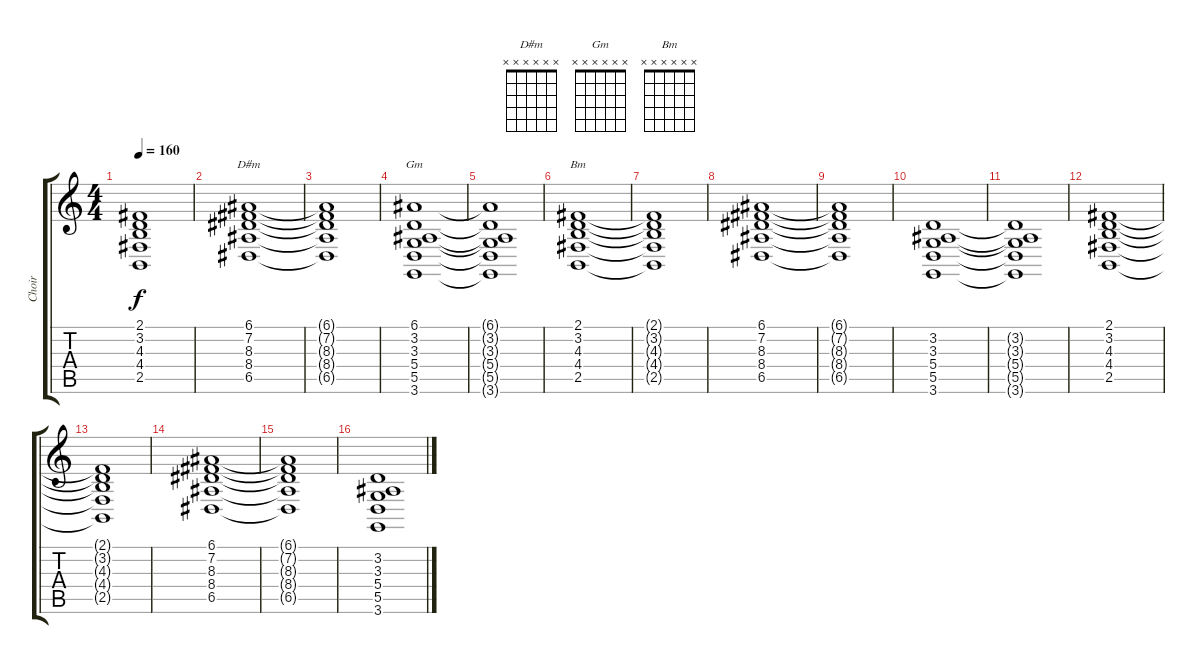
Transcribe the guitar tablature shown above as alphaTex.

\track ("Choir" "Choir") {instrument pad4choir}
\staff {score tabs}
\tuning (E4 B3 G3 D3 A2 E2) {hide}
\chord ("D#m" x x x x x x)
\chord ("Gm" x x x x x x)
\chord ("Bm" x x x x x x)
\ts (4 4)
\tempo 160
\clef g2
\ks c
(2.1{t} 3.2{t} 4.3{t} 4.4{t} 2.5{t}).1{dy f} |
(6.1 7.2 8.3 8.4 6.5).1{ch "D#m"} |
(6.1{t} 7.2{t} 8.3{t} 8.4{t} 6.5{t}).1 |
(6.1 3.2 3.3 5.4 5.5 3.6).1{ch "Gm"} |
(6.1{t} 3.2{t} 3.3{t} 5.4{t} 5.5{t} 3.6{t}).1 |
(2.1 3.2 4.3 4.4 2.5).1{ch "Bm"} |
(2.1{t} 3.2{t} 4.3{t} 4.4{t} 2.5{t}).1 |
(6.1 7.2 8.3 8.4 6.5).1 |
(6.1{t} 7.2{t} 8.3{t} 8.4{t} 6.5{t}).1 |
(3.2 3.3 5.4 5.5 3.6).1 |
(3.2{t} 3.3{t} 5.4{t} 5.5{t} 3.6{t}).1 |
(2.1 3.2 4.3 4.4 2.5).1 |
(2.1{t} 3.2{t} 4.3{t} 4.4{t} 2.5{t}).1 |
(6.1 7.2 8.3 8.4 6.5).1 |
(6.1{t} 7.2{t} 8.3{t} 8.4{t} 6.5{t}).1 |
(3.2 3.3 5.4 5.5 3.6).1
